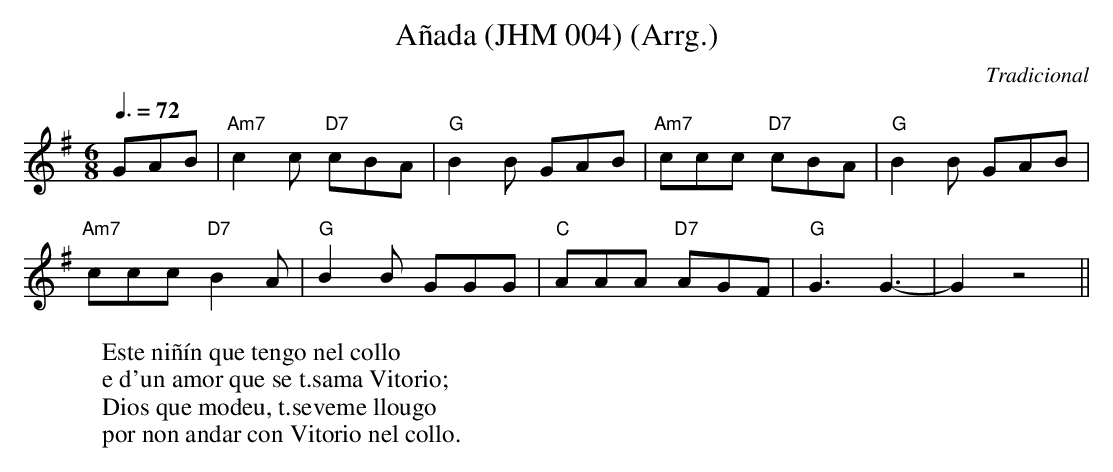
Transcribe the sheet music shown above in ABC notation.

X:1
T:Añada (JHM 004) (Arrg.)
C:Tradicional
M:6/8
L:1/8
Q:3/8=72
K:G
GAB|"Am7"c2 c "D7"cBA|"G"B2 B GAB|"Am7"ccc "D7"cBA|"G"B2 B GAB|
"Am7"ccc "D7"B2 A|"G"B2 B GGG|"C"AAA "D7"AGF|"G"G3 G3-|G2 z4||
W:Este niñín que tengo nel collo
W:e d'un amor que se t.sama Vitorio;
W:Dios que modeu, t.seveme llougo
W:por non andar con Vitorio nel collo.
W:
